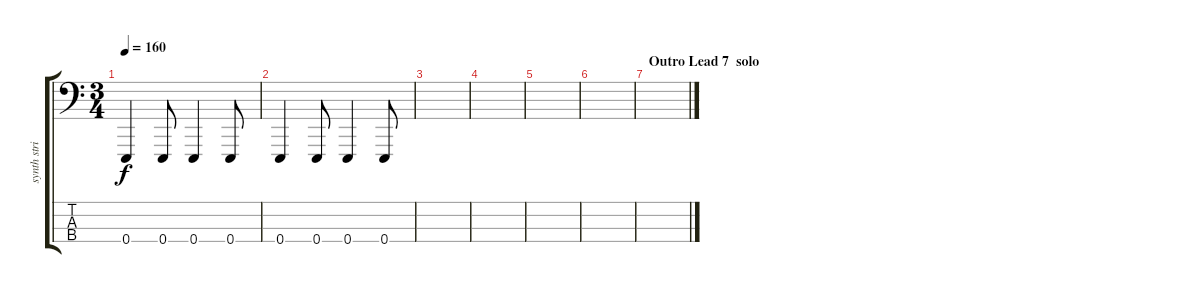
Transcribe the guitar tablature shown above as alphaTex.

\track ("synth string" "synth stri") {instrument synthstrings1}
\staff {score tabs}
\tuning (G2 D2 A1 E1) {hide}
\ts (3 4)
\tempo 160
\clef f4
\ks c
0.4.4{dy f volume 0} 0.4.8 0.4.4 0.4.8 |
0.4.4 0.4.8 0.4.4 0.4.8 |
|
|
|
|
\section ("" "Outro Lead 7  solo")
